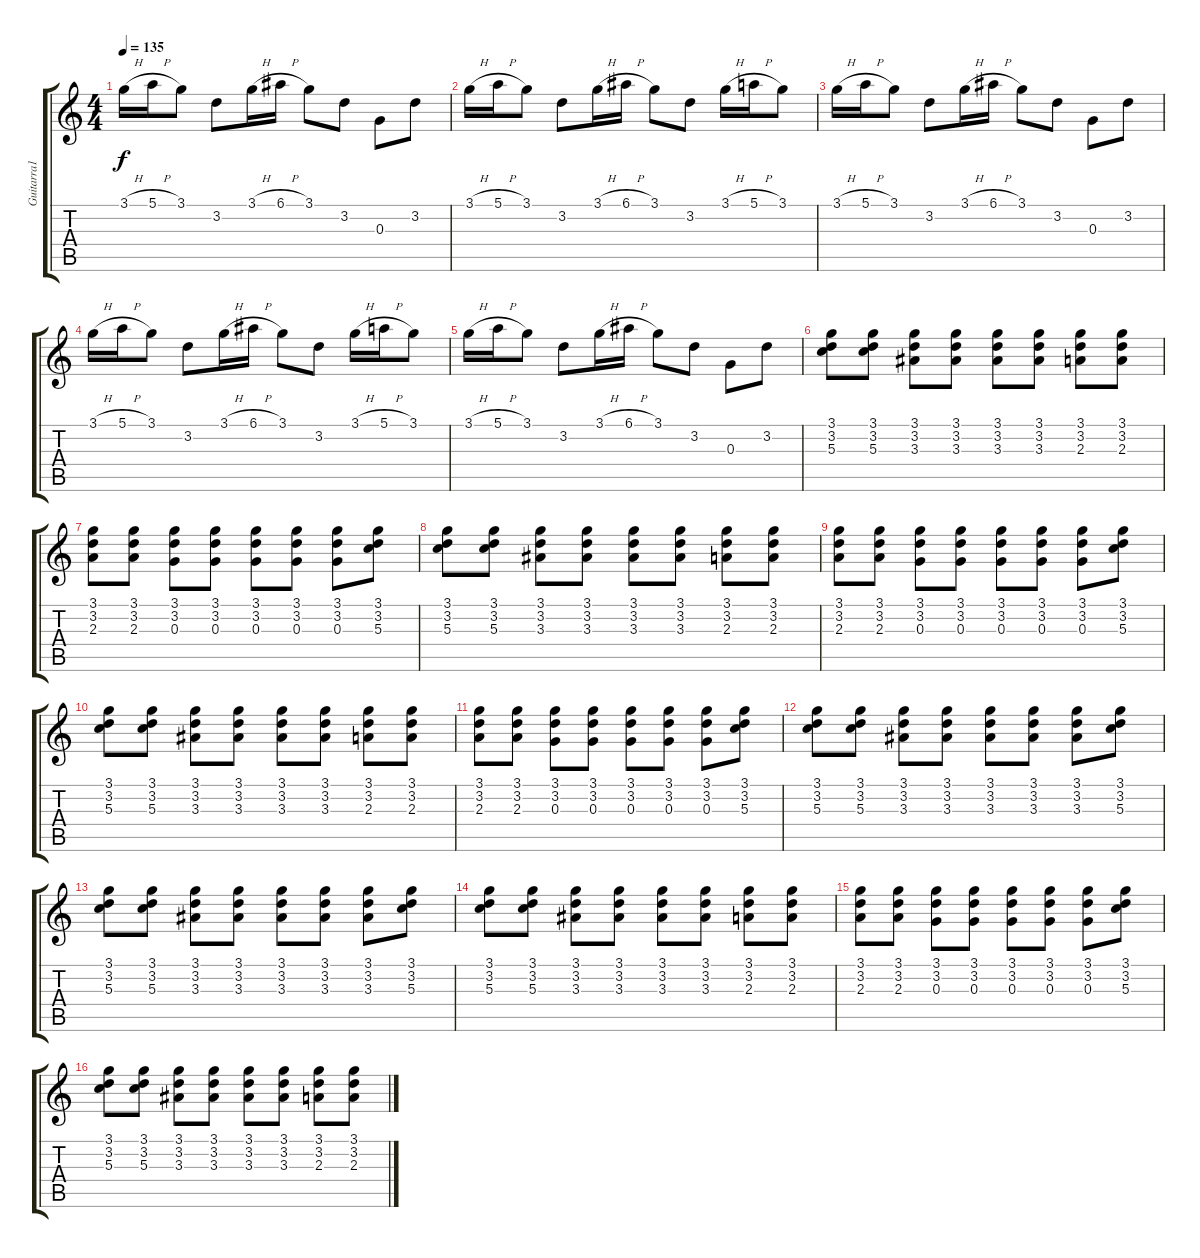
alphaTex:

\track ("Guitarra1" "Guitarra1") {instrument overdrivenguitar}
\staff {score tabs}
\tuning (E4 B3 G3 D3 A2 E2) {hide}
\ts (4 4)
\tempo 135
\clef g2
\ks c
3.1{h}.16{dy f} 5.1{h}.16 3.1.8 3.2.8 3.1{h}.16 6.1{h}.16 3.1.8 3.2.8 0.3.8 3.2.8 |
3.1{h}.16 5.1{h}.16 3.1.8 3.2.8 3.1{h}.16 6.1{h}.16 3.1.8 3.2.8 3.1{h}.16 5.1{h}.16 3.1.8 |
3.1{h}.16 5.1{h}.16 3.1.8 3.2.8 3.1{h}.16 6.1{h}.16 3.1.8 3.2.8 0.3.8 3.2.8 |
3.1{h}.16 5.1{h}.16 3.1.8 3.2.8 3.1{h}.16 6.1{h}.16 3.1.8 3.2.8 3.1{h}.16 5.1{h}.16 3.1.8 |
3.1{h}.16 5.1{h}.16 3.1.8 3.2.8 3.1{h}.16 6.1{h}.16 3.1.8 3.2.8 0.3.8 3.2.8 |
(3.1 3.2 5.3).8 (3.1 3.2 5.3).8 (3.1 3.2 3.3).8 (3.1 3.2 3.3).8 (3.1 3.2 3.3).8 (3.1 3.2 3.3).8 (3.1 3.2 2.3).8 (3.1 3.2 2.3).8 |
(3.1 3.2 2.3).8 (3.1 3.2 2.3).8 (3.1 3.2 0.3).8 (3.1 3.2 0.3).8 (3.1 3.2 0.3).8 (3.1 3.2 0.3).8 (3.1 3.2 0.3).8 (3.1 3.2 5.3).8 |
(3.1 3.2 5.3).8 (3.1 3.2 5.3).8 (3.1 3.2 3.3).8 (3.1 3.2 3.3).8 (3.1 3.2 3.3).8 (3.1 3.2 3.3).8 (3.1 3.2 2.3).8 (3.1 3.2 2.3).8 |
(3.1 3.2 2.3).8 (3.1 3.2 2.3).8 (3.1 3.2 0.3).8 (3.1 3.2 0.3).8 (3.1 3.2 0.3).8 (3.1 3.2 0.3).8 (3.1 3.2 0.3).8 (3.1 3.2 5.3).8 |
(3.1 3.2 5.3).8 (3.1 3.2 5.3).8 (3.1 3.2 3.3).8 (3.1 3.2 3.3).8 (3.1 3.2 3.3).8 (3.1 3.2 3.3).8 (3.1 3.2 2.3).8 (3.1 3.2 2.3).8 |
(3.1 3.2 2.3).8 (3.1 3.2 2.3).8 (3.1 3.2 0.3).8 (3.1 3.2 0.3).8 (3.1 3.2 0.3).8 (3.1 3.2 0.3).8 (3.1 3.2 0.3).8 (3.1 3.2 5.3).8 |
(3.1 3.2 5.3).8 (3.1 3.2 5.3).8 (3.1 3.2 3.3).8 (3.1 3.2 3.3).8 (3.1 3.2 3.3).8 (3.1 3.2 3.3).8 (3.1 3.2 3.3).8 (3.1 3.2 5.3).8 |
(3.1 3.2 5.3).8 (3.1 3.2 5.3).8 (3.1 3.2 3.3).8 (3.1 3.2 3.3).8 (3.1 3.2 3.3).8 (3.1 3.2 3.3).8 (3.1 3.2 3.3).8 (3.1 3.2 5.3).8 |
(3.1 3.2 5.3).8 (3.1 3.2 5.3).8 (3.1 3.2 3.3).8 (3.1 3.2 3.3).8 (3.1 3.2 3.3).8 (3.1 3.2 3.3).8 (3.1 3.2 2.3).8 (3.1 3.2 2.3).8 |
(3.1 3.2 2.3).8 (3.1 3.2 2.3).8 (3.1 3.2 0.3).8 (3.1 3.2 0.3).8 (3.1 3.2 0.3).8 (3.1 3.2 0.3).8 (3.1 3.2 0.3).8 (3.1 3.2 5.3).8 |
(3.1 3.2 5.3).8 (3.1 3.2 5.3).8 (3.1 3.2 3.3).8 (3.1 3.2 3.3).8 (3.1 3.2 3.3).8 (3.1 3.2 3.3).8 (3.1 3.2 2.3).8 (3.1 3.2 2.3).8
